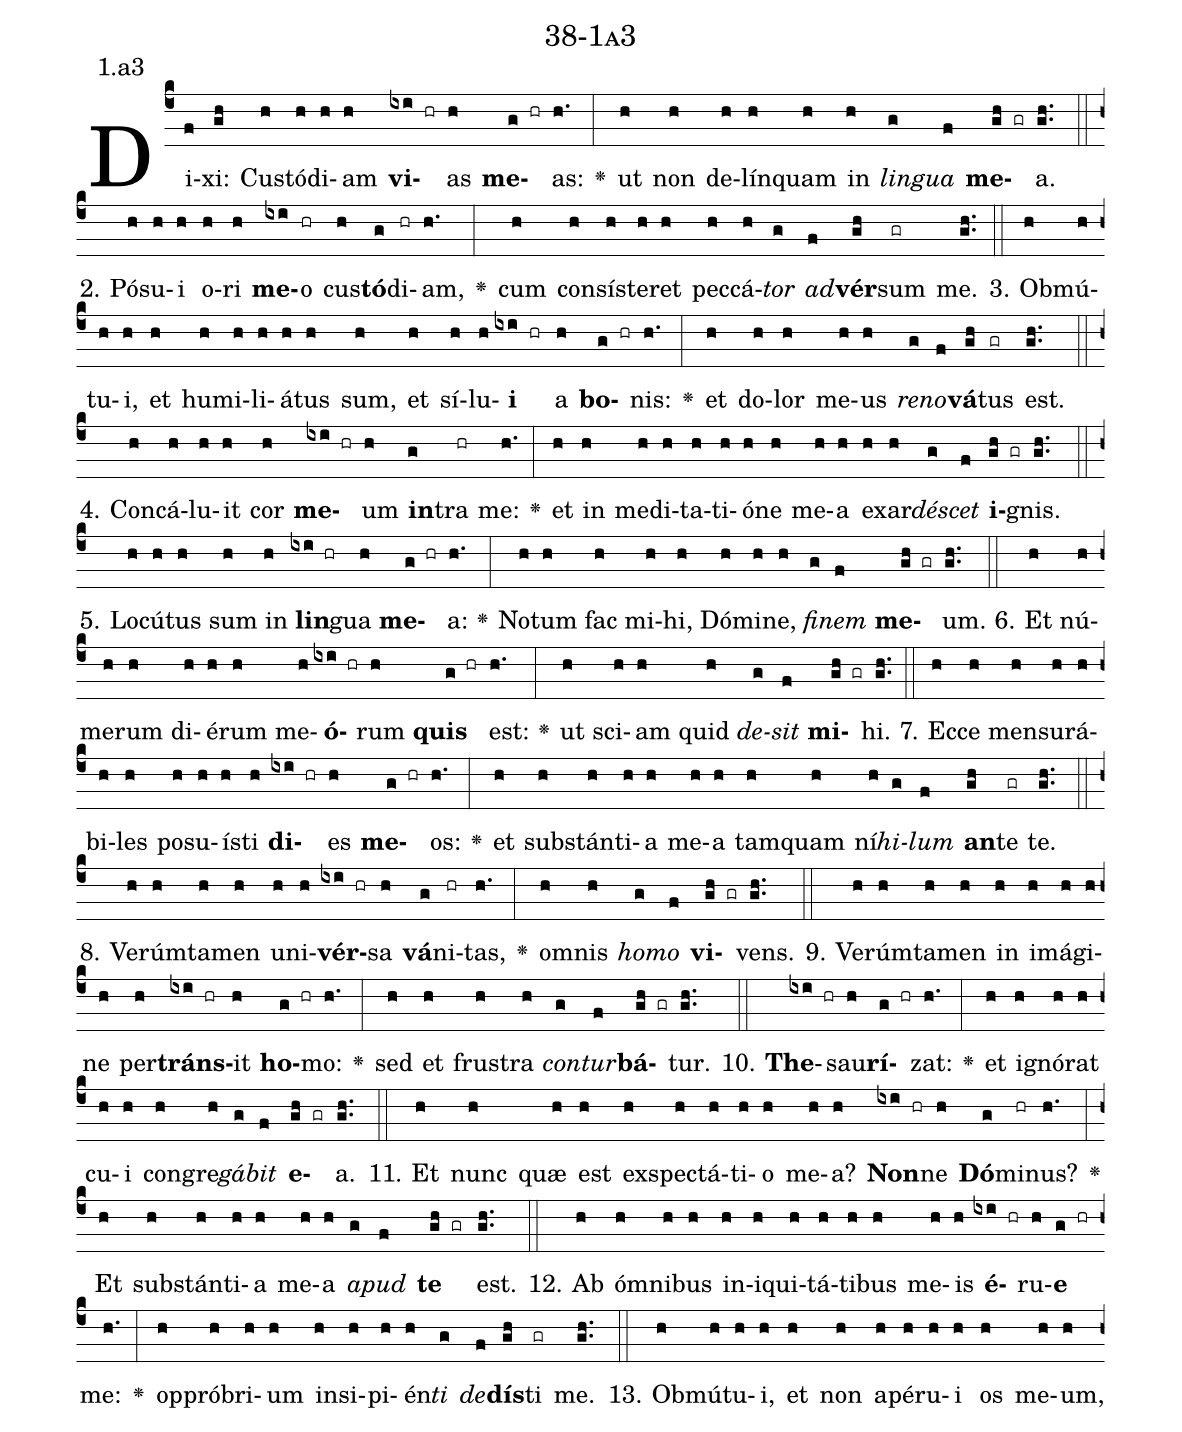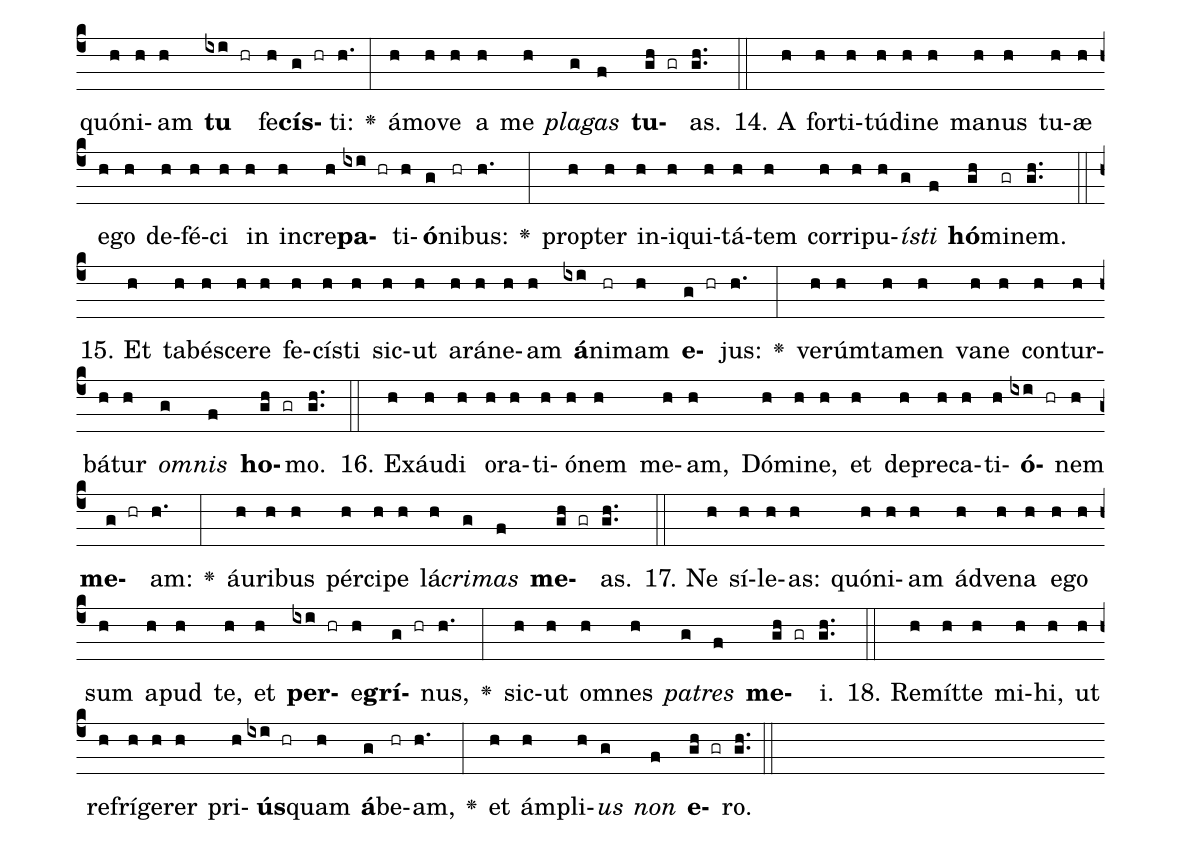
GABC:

name: 38-1a3;
annotation: 1.a3;
%%
(c4)Di(f)xi:(gh) Cus(h)tó(h)di(h)am(h) <b>vi</b>(ixi hr)as(h) <b>me</b>(g hr)as:(h.) <v>\greheightstar</v>(:) ut(h) non(h) de(h)lín(h)quam(h) in(h) <i>lin</i>(g)<i>gua</i>(f) <b>me</b>(gh gr)a.(gh..) (::)
2. Pó(h)su(h)i(h) o(h)ri(h) <b>me</b>(ixi)o(hr) cus(h)<b>tó</b>(g)di(hr)am,(h.) <v>\greheightstar</v>(:) cum(h) con(h)sís(h)te(h)ret(h) pec(h)cá(h)<i>tor</i>(g) <i>ad</i>(f)<b>vér</b>(gh)sum(gr) me.(gh..) (::)
3. Ob(h)mú(h)tu(h)i,(h) et(h) hu(h)mi(h)li(h)á(h)tus(h) sum,(h) et(h) sí(h)lu(h)<b>i</b>(ixi hr) a(h) <b>bo</b>(g hr)nis:(h.) <v>\greheightstar</v>(:) et(h) do(h)lor(h) me(h)us(h) <i>re</i>(g)<i>no</i>(f)<b>vá</b>(gh)tus(gr) est.(gh..) (::)
4. Con(h)cá(h)lu(h)it(h) cor(h) <b>me</b>(ixi hr)um(h) <b>in</b>(g)tra(hr) me:(h.) <v>\greheightstar</v>(:) et(h) in(h) me(h)di(h)ta(h)ti(h)ó(h)ne(h) me(h)a(h) ex(h)ar(h)<i>dé</i>(g)<i>scet</i>(f) <b>i</b>(gh gr)gnis.(gh..) (::)
5. Lo(h)cú(h)tus(h) sum(h) in(h) <b>lin</b>(ixi hr)gua(h) <b>me</b>(g hr)a:(h.) <v>\greheightstar</v>(:) No(h)tum(h) fac(h) mi(h)hi,(h) Dó(h)mi(h)ne,(h) <i>fi</i>(g)<i>nem</i>(f) <b>me</b>(gh gr)um.(gh..) (::)
6. Et(h) nú(h)me(h)rum(h) di(h)é(h)rum(h) me(h)<b>ó</b>(ixi hr)rum(h) <b>quis</b>(g hr) est:(h.) <v>\greheightstar</v>(:) ut(h) sci(h)am(h) quid(h) <i>de</i>(g)<i>sit</i>(f) <b>mi</b>(gh gr)hi.(gh..) (::)
7. Ec(h)ce(h) men(h)su(h)rá(h)bi(h)les(h) po(h)su(h)ís(h)ti(h) <b>di</b>(ixi hr)es(h) <b>me</b>(g hr)os:(h.) <v>\greheightstar</v>(:) et(h) sub(h)stán(h)ti(h)a(h) me(h)a(h) tam(h)quam(h) ní(h)<i>hi</i>(g)<i>lum</i>(f) <b>an</b>(gh)te(gr) te.(gh..) (::)
8. Ve(h)rúm(h)ta(h)men(h) u(h)ni(h)<b>vér</b>(ixi hr)sa(h) <b>vá</b>(g)ni(hr)tas,(h.) <v>\greheightstar</v>(:) om(h)nis(h) <i>ho</i>(g)<i>mo</i>(f) <b>vi</b>(gh gr)vens.(gh..) (::)
9. Ve(h)rúm(h)ta(h)men(h) in(h) i(h)má(h)gi(h)ne(h) per(h)<b>tráns</b>(ixi hr)it(h) <b>ho</b>(g hr)mo:(h.) <v>\greheightstar</v>(:) sed(h) et(h) frus(h)tra(h) <i>con</i>(g)<i>tur</i>(f)<b>bá</b>(gh gr)tur.(gh..) (::)
10. <b>The</b>(ixi hr)sau(h)<b>rí</b>(g hr)zat:(h.) <v>\greheightstar</v>(:) et(h) i(h)gnó(h)rat(h) cu(h)i(h) con(h)gre(h)<i>gá</i>(g)<i>bit</i>(f) <b>e</b>(gh gr)a.(gh..) (::)
11. Et(h) nunc(h) quæ(h) est(h) ex(h)spec(h)tá(h)ti(h)o(h) me(h)a?(h) <b>Non</b>(ixi hr)ne(h) <b>Dó</b>(g)mi(hr)nus?(h.) <v>\greheightstar</v>(:) Et(h) sub(h)stán(h)ti(h)a(h) me(h)a(h) <i>a</i>(g)<i>pud</i>(f) <b>te</b>(gh gr) est.(gh..) (::)
12. Ab(h) óm(h)ni(h)bus(h) in(h)i(h)qui(h)tá(h)ti(h)bus(h) me(h)is(h) <b>é</b>(ixi hr)ru(h)<b>e</b>(g hr) me:(h.) <v>\greheightstar</v>(:) op(h)pró(h)bri(h)um(h) in(h)si(h)pi(h)én(h)<i>ti</i>(g) <i>de</i>(f)<b>dís</b>(gh)ti(gr) me.(gh..) (::)
13. Ob(h)mú(h)tu(h)i,(h) et(h) non(h) a(h)pé(h)ru(h)i(h) os(h) me(h)um,(h) quón(h)i(h)am(h) <b>tu</b>(ixi hr) fe(h)<b>cís</b>(g hr)ti:(h.) <v>\greheightstar</v>(:) á(h)mo(h)ve(h) a(h) me(h) <i>pla</i>(g)<i>gas</i>(f) <b>tu</b>(gh gr)as.(gh..) (::)
14. A(h) for(h)ti(h)tú(h)di(h)ne(h) ma(h)nus(h) tu(h)æ(h) e(h)go(h) de(h)fé(h)ci(h) in(h) in(h)cre(h)<b>pa</b>(ixi hr)ti(h)<b>ó</b>(g)ni(hr)bus:(h.) <v>\greheightstar</v>(:) prop(h)ter(h) in(h)i(h)qui(h)tá(h)tem(h) cor(h)ri(h)pu(h)<i>ís</i>(g)<i>ti</i>(f) <b>hó</b>(gh)mi(gr)nem.(gh..) (::)
15. Et(h) ta(h)bé(h)sce(h)re(h) fe(h)cís(h)ti(h) sic(h)ut(h) a(h)rá(h)ne(h)am(h) <b>á</b>(ixi)ni(hr)mam(h) <b>e</b>(g hr)jus:(h.) <v>\greheightstar</v>(:) ve(h)rúm(h)ta(h)men(h) va(h)ne(h) con(h)tur(h)bá(h)tur(h) <i>om</i>(g)<i>nis</i>(f) <b>ho</b>(gh gr)mo.(gh..) (::)
16. Ex(h)áu(h)di(h) o(h)ra(h)ti(h)ó(h)nem(h) me(h)am,(h) Dó(h)mi(h)ne,(h) et(h) de(h)pre(h)ca(h)ti(h)<b>ó</b>(ixi hr)nem(h) <b>me</b>(g hr)am:(h.) <v>\greheightstar</v>(:) áu(h)ri(h)bus(h) pér(h)ci(h)pe(h) lá(h)<i>cri</i>(g)<i>mas</i>(f) <b>me</b>(gh gr)as.(gh..) (::)
17. Ne(h) sí(h)le(h)as:(h) quón(h)i(h)am(h) ád(h)ve(h)na(h) e(h)go(h) sum(h) a(h)pud(h) te,(h) et(h) <b>per</b>(ixi hr)e(h)<b>grí</b>(g hr)nus,(h.) <v>\greheightstar</v>(:) sic(h)ut(h) om(h)nes(h) <i>pa</i>(g)<i>tres</i>(f) <b>me</b>(gh gr)i.(gh..) (::)
18. Re(h)mít(h)te(h) mi(h)hi,(h) ut(h) re(h)frí(h)ge(h)rer(h) pri(h)<b>ús</b>(ixi hr)quam(h) <b>á</b>(g)be(hr)am,(h.) <v>\greheightstar</v>(:) et(h) ám(h)pli(h)<i>us</i>(g) <i>non</i>(f) <b>e</b>(gh gr)ro.(gh..) (::)
